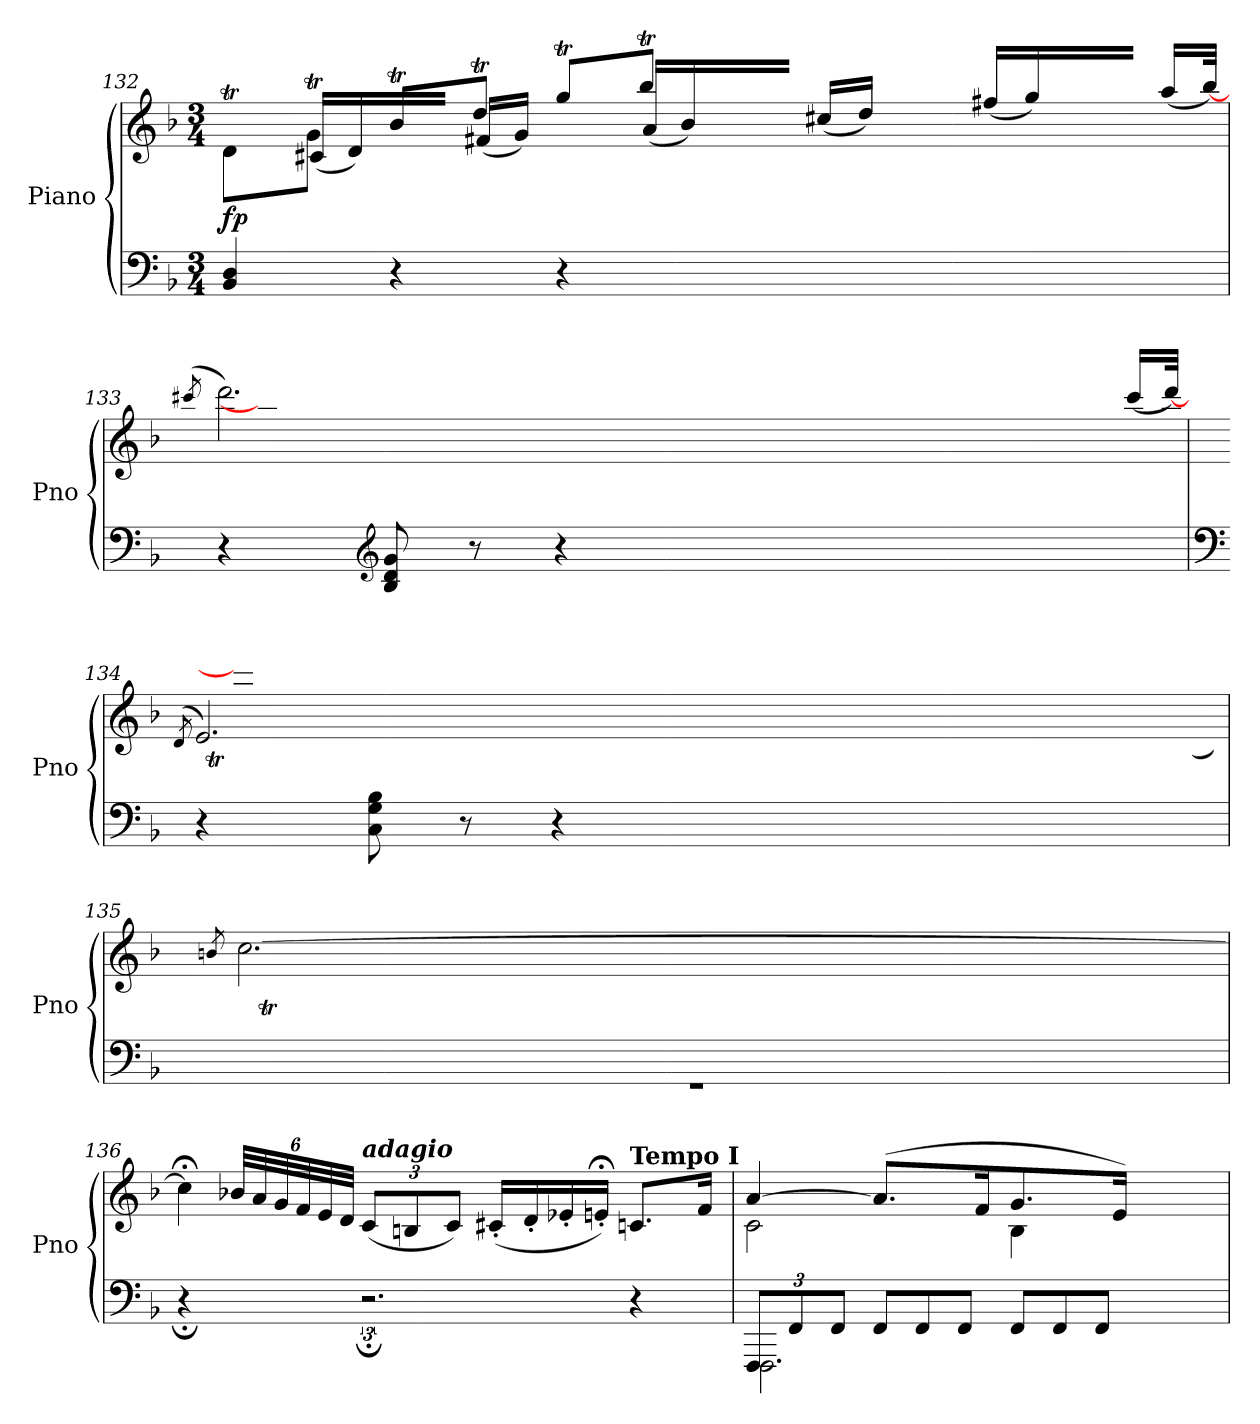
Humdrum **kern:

**kern	**kern	**dynam
*part1	*part1	*part1
*staff2	*staff1	*staff1/2
*I"Piano	*	*
*I'Pno	*	*
!!LO:LB:g=z
*clefF4	*clefG2	*
*k[b-]	*k[b-]	*
*M3/4	*M3/4	*
=132	=132	=132
*^	*^	*
!	!	!	!	!LO:DY:b
2.ryy	4BB-/ 4D/	8dT\L	16eLLyy	fp
.	.	.	16dJJyy	.
.	.	8gT\J	(>16c#X/LL	.
.	.	.	16d/)	.
.	4r	8b-T/L	16ayy	.
.	.	.	16gJJyy	.
.	.	8ddT/J	(>16f#X/LL	.
.	.	.	16g/JJ)	.
.	4r	8ggT/L	16ccLLyy	.
.	.	.	16b-JJyy	.
.	.	8bb-T/J	(>16a/LL	.
.	.	.	16b-/)	.
32ryy	2ryy	32ryy	16eeyy	.
2ryy	.	2ryy	.	.
.	.	.	16ddJJyy	.
.	.	.	(>16cc#X/LL	.
.	.	.	16dd/JJ)	.
.	.	.	16aaLLyy	.
.	.	.	16ggJJyy	.
.	.	.	(>16ff#X/LL	.
.	.	.	16gg/)	.
.	8.ryy	.	16cccyy	.
8.ryy	.	8.ryy	.	.
.	.	.	16bb-JJyy	.
.	.	.	(>16aa/LL	.
.	32ryy	.	[32bb-/JJ)	.
!!LO:LB:g=z	!!
=133	=133	=133	=133	=133
.	.	(<8qccc#X/	.	.
2.ryy	4r	2.ddd\)	16ccc#LLyy	.
.	.	.	32bb-/JJ]	.
.	.	.	16dddyy	.
.	.	.	16ccc#yy	.
.	.	.	16dddyy	.
*clefG2	*	*	*	*
.	8B-/ 8d/ 8g/	.	.	.
.	.	.	16ccc#yy	.
.	.	.	16dddyy	.
.	8r	.	.	.
.	.	.	16ccc#yy	.
.	.	.	16dddJJyy	.
.	4r	.	.	.
.	.	.	16ccc#LLyy	.
.	.	.	16dddyy	.
.	.	.	16ccc#yy	.
.	.	.	16dddyy	.
32ryy	2ryy	32ryy	.	.
2ryy	.	2ryy	16ccc#yy	.
.	.	.	16dddyy	.
.	.	.	16ccc#yy	.
.	.	.	16dddJJyy	.
.	.	.	16ccc#LLyy	.
.	.	.	16dddyy	.
.	.	.	16ccc#yy	.
.	.	.	16dddyy	.
.	8..ryy	.	.	.
8..ryy	.	8..ryy	16ccc#yy	.
.	.	.	16dddJJyy	.
.	.	.	(>16ccc#/LL	.
.	32ryy	.	[32ddd/JJ)	.
!!LO:LB:g=z	!!
=134	=134	=134	=134	=134
*clefF4	*	*	*	*
.	.	(<8qd/	.	.
2.ryy	4r	2.e/)	16dTLLyy	.
.	.	.	32ddd/JJ]	.
.	.	.	16eyy	.
.	.	.	16fyy	.
.	.	.	16eyy	.
.	8C\ 8G\ 8B-\	.	.	.
.	.	.	16fyy	.
.	.	.	16eyy	.
.	8r	.	.	.
.	.	.	16fyy	.
.	.	.	16eJJyy	.
.	4r	.	.	.
.	.	.	16fLLyy	.
.	.	.	16eyy	.
.	.	.	16fyy	.
.	.	.	16eyy	.
2ryy	2ryy	2ryy	.	.
.	.	.	16fyy	.
.	.	.	16eyy	.
.	.	.	16fyy	.
.	.	.	16eJJyy	.
.	.	.	16fLLyy	.
.	.	.	16eyy	.
.	.	.	16fyy	.
.	.	.	16eyy	.
8..ryy	8..ryy	8..ryy	.	.
.	.	.	16fyy	.
.	.	.	16eyy	.
*	*	*	*Xtuplet	*
.	.	.	48eJJkyy	.
.	.	.	(>48dTTT/LLL	.
.	.	.	48e/JJJ)	.
=135	=135	=135	=135	=135
.	.	8qbn/	.	.
!	!	!	!	!LO:DY:b
2.ryy	2.r	[2.cc\	32btLLLyy	other-dynamics
.	.	.	32ccyy	.
.	.	.	32byy	.
.	.	.	32ccyy	.
.	.	.	32byy	.
.	.	.	32ccyy	.
.	.	.	32byy	.
.	.	.	32ccJJJyy	.
.	.	.	32bLLLyy	.
.	.	.	32ccyy	.
.	.	.	32byy	.
.	.	.	32ccyy	.
.	.	.	32byy	.
.	.	.	32ccyy	.
.	.	.	32byy	.
.	.	.	32ccJJJyy	.
.	.	.	32bLLLyy	.
.	.	.	32ccyy	.
.	.	.	32byy	.
.	.	.	32ccyy	.
.	.	.	32byy	.
.	.	.	32ccyy	.
.	.	.	32bTTTyy	.
.	.	.	[32ccJJJyy	.
!!LO:LB:g=z	!!
=136	=136	=136	=136	=136
2.ryy	4r;<	4cc;\]	8ccyy]	.
.	.	.	48b-X/LL	.
.	.	.	48a/	.
.	.	.	48g/	.
.	.	.	48f/	.
.	.	.	48e/	.
.	.	.	48d/JJ	.
*	*	*tuplet	*	*
*	*	*Xbrackettup	*	*
!	!	!LO:TX:a:Bi:t=adagio	!	!
.	3.r;<	(>12c/L	2.ryy	.
.	.	12Bn/	.	.
.	.	12c/J)	.	.
.	.	(>16c#X'/LL	.	.
.	.	16d'/	.	.
.	.	16e-X'/	.	.
.	.	16en;<'/JJ)	.	.
!	!	!LO:TX:a:B:t=Tempo I	!	!
4ryy	4r	8.cn/L	.	.
.	.	16f/Jk	.	.
=137	=137	=137	=137	=137
*	*Xbrackettup	*	*	*
*	*^	*	*	*
2.ryy	12FFF/L	2.FFF\	[4a/	2c\	.
.	12FF/	.	.	.	.
.	12FF/J	.	.	.	.
*	*Xtuplet	*	*	*	*
.	12FF/L	.	(>8.a/L]	.	.
.	12FF/	.	.	.	.
.	12FF/J	.	.	.	.
.	.	.	16f/K	.	.
.	12FF/L	.	8.g/	4B-\	.
.	12FF/	.	.	.	.
.	12FF/J	.	.	.	.
.	.	.	16e/Jk)	.	.
4ryy	4ryy	4ryy	4ryy	4ryy	.
*v	*v	*v	*	*	*
*	*v	*v	*
=	=	=
*-	*-	*-
